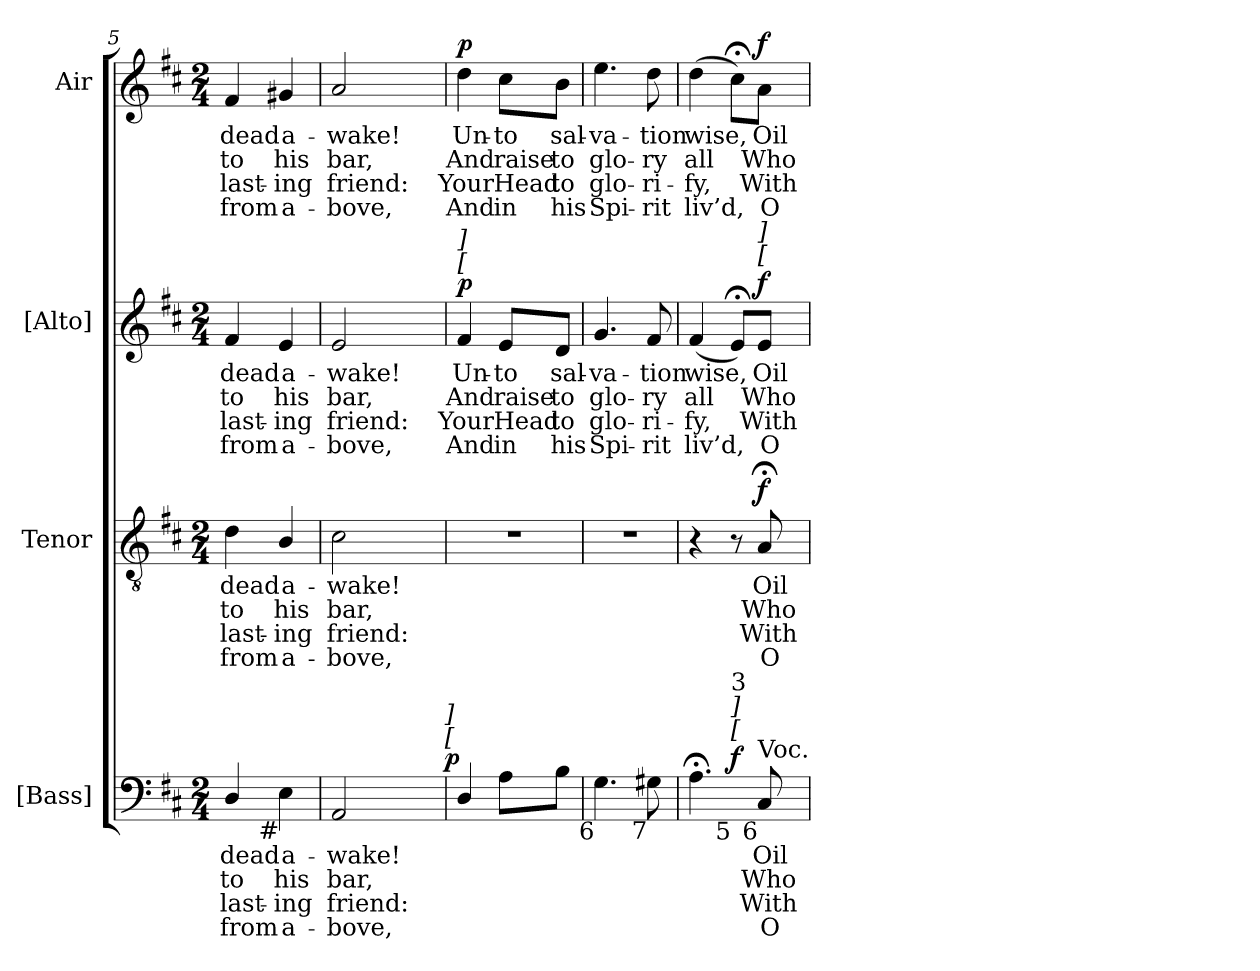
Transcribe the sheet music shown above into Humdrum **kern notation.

**kern	**text	**text	**text	**text	**dynam	**kern	**text	**text	**text	**text	**dynam	**kern	**text	**text	**text	**text	**dynam	**kern	**text	**text	**text	**text	**dynam
*part4	*part4	*part4	*part4	*part4	*part4	*part3	*part3	*part3	*part3	*part3	*part3	*part2	*part2	*part2	*part2	*part2	*part2	*part1	*part1	*part1	*part1	*part1	*part1
*staff4	*staff4	*staff4	*staff4	*staff4	*staff4	*staff3	*staff3	*staff3	*staff3	*staff3	*staff3	*staff2	*staff2	*staff2	*staff2	*staff2	*staff2	*staff1	*staff1	*staff1	*staff1	*staff1	*staff1
*I"[Bass]	*	*	*	*	*	*I"Tenor	*	*	*	*	*	*I"[Alto]	*	*	*	*	*	*I"Air	*	*	*	*	*
*I'B.	*	*	*	*	*	*I'T.	*	*	*	*	*	*I'A.	*	*	*	*	*	*	*	*	*	*	*
*clefF4	*	*	*	*	*	*clefGv2	*	*	*	*	*	*clefG2	*	*	*	*	*	*clefG2	*	*	*	*	*
*	*	*	*	*	*	*ITrd7c12	*	*	*	*	*	*	*	*	*	*	*	*	*	*	*	*	*
*k[f#c#]	*	*	*	*	*	*k[f#c#]	*	*	*	*	*	*k[f#c#]	*	*	*	*	*	*k[f#c#]	*	*	*	*	*
*D:	*	*	*	*	*	*D:	*	*	*	*	*	*D:	*	*	*	*	*	*D:	*	*	*	*	*
*M2/4	*	*	*	*	*	*M2/4	*	*	*	*	*	*M2/4	*	*	*	*	*	*M2/4	*	*	*	*	*
=5	=5	=5	=5	=5	=5	=5	=5	=5	=5	=5	=5	=5	=5	=5	=5	=5	=5	=5	=5	=5	=5	=5	=5
!	!LO:LY:b:color=#000000	!LO:LY:b:color=#000000	!LO:LY:b:color=#000000	!LO:LY:b:color=#000000	!	!	!	!	!	!	!	!	!	!	!	!	!	!	!	!	!	!	!
!	!	!	!	!	!	!	!LO:LY:b:color=#000000	!LO:LY:b:color=#000000	!LO:LY:b:color=#000000	!LO:LY:b:color=#000000	!	!	!	!	!	!	!	!	!	!	!	!	!
!	!	!	!	!	!	!	!	!	!	!	!	!	!LO:LY:b:color=#000000	!LO:LY:b:color=#000000	!LO:LY:b:color=#000000	!LO:LY:b:color=#000000	!	!	!	!	!	!	!
!	!	!	!	!	!	!	!	!	!	!	!	!	!	!	!	!	!	!	!LO:LY:b:color=#000000	!LO:LY:b:color=#000000	!LO:LY:b:color=#000000	!LO:LY:b:color=#000000	!
4Di/	dead	to	-last-	from	.	4Di\	dead	to	last-	-from	.	4f#i/	dead	to	last-	-from	.	4f#i/	dead	to	last-	-from	.
!	!LO:LY:b:color=#000000	!LO:LY:b:color=#000000	!LO:LY:b:color=#000000	!LO:LY:b:color=#000000	!	!	!	!	!	!	!	!	!	!	!	!	!	!	!	!	!	!	!
!	!	!	!	!	!	!	!LO:LY:b:color=#000000	!LO:LY:b:color=#000000	!LO:LY:b:color=#000000	!LO:LY:b:color=#000000	!	!	!	!	!	!	!	!	!	!	!	!	!
!	!	!	!	!	!	!	!	!	!	!	!	!	!LO:LY:b:color=#000000	!LO:LY:b:color=#000000	!LO:LY:b:color=#000000	!LO:LY:b:color=#000000	!	!	!	!	!	!	!
!LO:TX:b:rj:t=#	!	!	!	!	!	!	!	!	!	!	!	!	!	!	!	!	!	!	!	!	!	!	!
!	!	!	!	!	!	!	!	!	!	!	!	!	!	!	!	!	!	!	!LO:LY:b:color=#000000	!LO:LY:b:color=#000000	!LO:LY:b:color=#000000	!LO:LY:b:color=#000000	!
4Ei\	a-	his	-ing	a-	.	4BBi/	a-	his	ing	a-	.	4ei/	a-	his	ing	a-	.	4g#Xi/	a-	his	ing	a-	.
=6	=6	=6	=6	=6	=6	=6	=6	=6	=6	=6	=6	=6	=6	=6	=6	=6	=6	=6	=6	=6	=6	=6	=6
!	!LO:LY:b:color=#000000	!LO:LY:b:color=#000000	!LO:LY:b:color=#000000	!LO:LY:b:color=#000000	!	!	!	!	!	!	!	!	!	!	!	!	!	!	!	!	!	!	!
!	!	!	!	!	!	!	!LO:LY:b:color=#000000	!LO:LY:b:color=#000000	!LO:LY:b:color=#000000	!LO:LY:b:color=#000000	!	!	!	!	!	!	!	!	!	!	!	!	!
!	!	!	!	!	!	!	!	!	!	!	!	!	!LO:LY:b:color=#000000	!LO:LY:b:color=#000000	!LO:LY:b:color=#000000	!LO:LY:b:color=#000000	!	!	!	!	!	!	!
!	!	!	!	!	!	!	!	!	!	!	!	!	!	!	!	!	!	!	!LO:LY:b:color=#000000	!LO:LY:b:color=#000000	!LO:LY:b:color=#000000	!LO:LY:b:color=#000000	!
*^	*	*	*	*	*	*	*	*	*	*	*	*	*	*	*	*	*	*	*	*	*	*	*
2AAi/	4ryy	-wake!	bar,	friend:	-bove,	.	2C#i\	-wake!	bar,	-friend:	bove,	.	2ei/	-wake!	bar,	-friend:	bove,	.	2ai/	-wake!	bar,	-friend:	bove,	.
.	8ryy	.	.	.	.	.	.	.	.	.	.	.	.	.	.	.	.	.	.	.	.	.	.	.
.	16ryy	.	.	.	.	.	.	.	.	.	.	.	.	.	.	.	.	.	.	.	.	.	.	.
.	32ryy	.	.	.	.	.	.	.	.	.	.	.	.	.	.	.	.	.	.	.	.	.	.	.
.	64ryy	.	.	.	.	.	.	.	.	.	.	.	.	.	.	.	.	.	.	.	.	.	.	.
.	128...ryy	.	.	.	.	.	.	.	.	.	.	.	.	.	.	.	.	.	.	.	.	.	.	.
!	!LO:TX:a:i:t=[	!	!	!	!	!	!	!	!	!	!	!	!	!	!	!	!	!	!	!	!	!	!	!
!	!LO:TX:a:i:t=]	!	!	!	!	!	!	!	!	!	!	!	!	!	!	!	!	!	!	!	!	!	!	!
.	1024ryy	.	.	.	.	p	.	.	.	.	.	.	.	.	.	.	.	.	.	.	.	.	.	.
=7	=7	=7	=7	=7	=7	=7	=7	=7	=7	=7	=7	=7	=7	=7	=7	=7	=7	=7	=7	=7	=7	=7	=7	=7
!	!	!	!	!	!	!	!LO:N:vis=1	!	!	!	!	!	!	!	!	!	!	!	!	!	!	!	!	!
*v	*v	*	*	*	*	*	*	*	*	*	*	*	*	*	*	*	*	*	*	*	*	*	*	*
*^	*	*	*	*	*	*	*	*	*	*	*	*	*	*	*	*	*	*	*	*	*	*	*
!	!	!	!	!	!	!	!	!	!	!	!	!	!	!LO:LY:b:color=#000000	!LO:LY:b:color=#000000	!LO:LY:b:color=#000000	!LO:LY:b:color=#000000	!	!	!	!	!	!	!
*v	*v	*	*	*	*	*	*	*	*	*	*	*	*	*	*	*	*	*	*	*	*	*	*	*
*^	*	*	*	*	*	*	*	*	*	*	*	*	*	*	*	*	*	*	*	*	*	*	*
!	!	!	!	!	!	!	!	!	!	!	!	!	!LO:TX:a:i:t=[	!	!	!	!	!	!	!	!	!	!	!
!	!	!	!	!	!	!	!	!	!	!	!	!	!LO:TX:a:i:t=]	!	!	!	!	!	!	!	!	!	!	!
!LO:TX:a:t=Org.	!	!	!	!	!	!	!	!	!	!	!	!	!	!	!	!	!	!	!	!	!	!	!	!
!	!	!	!	!	!	!	!	!	!	!	!	!	!	!	!	!	!	!	!	!LO:LY:b:color=#000000	!LO:LY:b:color=#000000	!LO:LY:b:color=#000000	!LO:LY:b:color=#000000	!
*v	*v	*	*	*	*	*	*	*	*	*	*	*	*	*	*	*	*	*	*	*	*	*	*	*
4Di/	.	.	.	.	.	2r	.	.	.	.	.	4f#i/	Un-	And	Your	And	p	4ddi\	Un-	And	Your	And	p
!	!	!	!	!	!	!	!	!	!	!	!	!	!LO:LY:b:color=#000000	!LO:LY:b:color=#000000	!LO:LY:b:color=#000000	!LO:LY:b:color=#000000	!	!	!	!	!	!	!
!	!	!	!	!	!	!	!	!	!	!	!	!	!	!	!	!	!	!	!LO:LY:b:color=#000000	!LO:LY:b:color=#000000	!LO:LY:b:color=#000000	!LO:LY:b:color=#000000	!
8Ai\L	.	.	.	.	.	.	.	.	.	.	.	8ei/L	-to	raise	Head	in	.	8cc#i\L	-to	raise	Head	in	.
!	!	!	!	!	!	!	!	!	!	!	!	!	!LO:LY:b:color=#000000	!LO:LY:b:color=#000000	!LO:LY:b:color=#000000	!LO:LY:b:color=#000000	!	!	!	!	!	!	!
!	!	!	!	!	!	!	!	!	!	!	!	!	!	!	!	!	!	!	!LO:LY:b:color=#000000	!LO:LY:b:color=#000000	!LO:LY:b:color=#000000	!LO:LY:b:color=#000000	!
8Bi\J	.	.	.	.	.	.	.	.	.	.	.	8di/J	sal-	to	to	his	.	8bi\J	sal-	to	to	his	.
=8	=8	=8	=8	=8	=8	=8	=8	=8	=8	=8	=8	=8	=8	=8	=8	=8	=8	=8	=8	=8	=8	=8	=8
!	!	!	!	!	!	!LO:N:vis=1	!	!	!	!	!	!	!	!	!	!	!	!	!	!	!	!	!
!	!	!	!	!	!	!	!	!	!	!	!	!	!LO:LY:b:color=#000000	!LO:LY:b:color=#000000	!LO:LY:b:color=#000000	!LO:LY:b:color=#000000	!	!	!	!	!	!	!
!LO:TX:b:rj:t=6	!	!	!	!	!	!	!	!	!	!	!	!	!	!	!	!	!	!	!	!	!	!	!
!	!	!	!	!	!	!	!	!	!	!	!	!	!	!	!	!	!	!	!LO:LY:b:color=#000000	!LO:LY:b:color=#000000	!LO:LY:b:color=#000000	!LO:LY:b:color=#000000	!
4.Gi\	.	.	.	.	.	2r	.	.	.	.	.	4.gi/	-va-	glo-	glo-	-Spi-	.	4.eei\	-va-	glo-	glo-	-Spi-	.
!	!	!	!	!	!	!	!	!	!	!	!	!	!LO:LY:b:color=#000000	!LO:LY:b:color=#000000	!LO:LY:b:color=#000000	!LO:LY:b:color=#000000	!	!	!	!	!	!	!
!LO:TX:b:rj:t=7	!	!	!	!	!	!	!	!	!	!	!	!	!	!	!	!	!	!	!	!	!	!	!
!	!	!	!	!	!	!	!	!	!	!	!	!	!	!	!	!	!	!	!LO:LY:b:color=#000000	!LO:LY:b:color=#000000	!LO:LY:b:color=#000000	!LO:LY:b:color=#000000	!
8G#Xi\	.	.	.	.	.	.	.	.	.	.	.	8f#i/	-tion	-ry	-ri-	-rit	.	8ddi\	-tion	-ry	-ri-	-rit	.
=9	=9	=9	=9	=9	=9	=9	=9	=9	=9	=9	=9	=9	=9	=9	=9	=9	=9	=9	=9	=9	=9	=9	=9
!	!	!	!	!	!	!	!	!	!	!	!	!	!LO:LY:b:color=#000000	!LO:LY:b:color=#000000	!LO:LY:b:color=#000000	!LO:LY:b:color=#000000	!	!	!	!	!	!	!
!LO:TX:b:rj:t=6	!	!	!	!	!	!	!	!	!	!	!	!	!	!	!	!	!	!	!	!	!	!	!
!LO:TX:t=4	!	!	!	!	!	!	!	!	!	!	!	!	!	!	!	!	!	!	!	!	!	!	!
!	!	!	!	!	!	!	!	!	!	!	!	!	!	!	!	!	!	!	!LO:LY:b:color=#000000	!LO:LY:b:color=#000000	!LO:LY:b:color=#000000	!LO:LY:b:color=#000000	!
*^	*	*	*	*	*	*	*	*	*	*	*	*	*	*	*	*	*	*	*	*	*	*	*
4.A;i\	4ryy	.	.	.	.	.	4r	.	.	.	.	.	(4f#i/	wise,	all	fy,	liv’d,	.	(4ddi\	wise,	all	fy,	liv’d,	.
!	!LO:TX:a:i:t=[	!	!	!	!	!	!	!	!	!	!	!	!	!	!	!	!	!	!	!	!	!	!	!
!	!LO:TX:a:i:t=]	!	!	!	!	!	!	!	!	!	!	!	!	!	!	!	!	!	!	!	!	!	!	!
!	!LO:TX:b:rj:t=5	!	!	!	!	!	!	!	!	!	!	!	!	!	!	!	!	!	!	!	!	!	!	!
!	!LO:TX:t=3	!	!	!	!	!	!	!	!	!	!	!	!	!	!	!	!	!	!	!	!	!	!	!
.	4ryy	.	.	.	.	f	8r	.	.	.	.	.	8e;i/L)	.	.	.	.	.	8cc#;i\L)	.	.	.	.	.
!	!	!LO:LY:b:color=#000000	!LO:LY:b:color=#000000	!LO:LY:b:color=#000000	!LO:LY:b:color=#000000	!	!	!	!	!	!	!	!	!	!	!	!	!	!	!	!	!	!	!
!	!	!	!	!	!	!	!	!LO:LY:b:color=#000000	!LO:LY:b:color=#000000	!LO:LY:b:color=#000000	!LO:LY:b:color=#000000	!	!	!	!	!	!	!	!	!	!	!	!	!
!	!	!	!	!	!	!	!	!	!	!	!	!	!	!LO:LY:b:color=#000000	!LO:LY:b:color=#000000	!LO:LY:b:color=#000000	!LO:LY:b:color=#000000	!	!	!	!	!	!	!
!	!	!	!	!	!	!	!	!	!	!	!	!	!LO:TX:a:i:t=[	!	!	!	!	!	!	!	!	!	!	!
!	!	!	!	!	!	!	!	!	!	!	!	!	!LO:TX:a:i:t=]	!	!	!	!	!	!	!	!	!	!	!
!LO:TX:a:t=Voc.	!	!	!	!	!	!	!	!	!	!	!	!	!	!	!	!	!	!	!	!	!	!	!	!
!LO:TX:b:rj:t=6	!	!	!	!	!	!	!	!	!	!	!	!	!	!	!	!	!	!	!	!	!	!	!	!
!	!	!	!	!	!	!	!	!	!	!	!	!	!	!	!	!	!	!	!	!LO:LY:b:color=#000000	!LO:LY:b:color=#000000	!LO:LY:b:color=#000000	!LO:LY:b:color=#000000	!
8C#i/	.	Oil	Who	With	O-	.	8AA;i/	Oil	Who	With	O-	f	8ei/J	Oil	Who	With	O-	f	8ai\J	Oil	Who	With	O-	f
*v	*v	*	*	*	*	*	*	*	*	*	*	*	*	*	*	*	*	*	*	*	*	*	*	*
=	=	=	=	=	=	=	=	=	=	=	=	=	=	=	=	=	=	=	=	=	=	=	=
*-	*-	*-	*-	*-	*-	*-	*-	*-	*-	*-	*-	*-	*-	*-	*-	*-	*-	*-	*-	*-	*-	*-	*-
